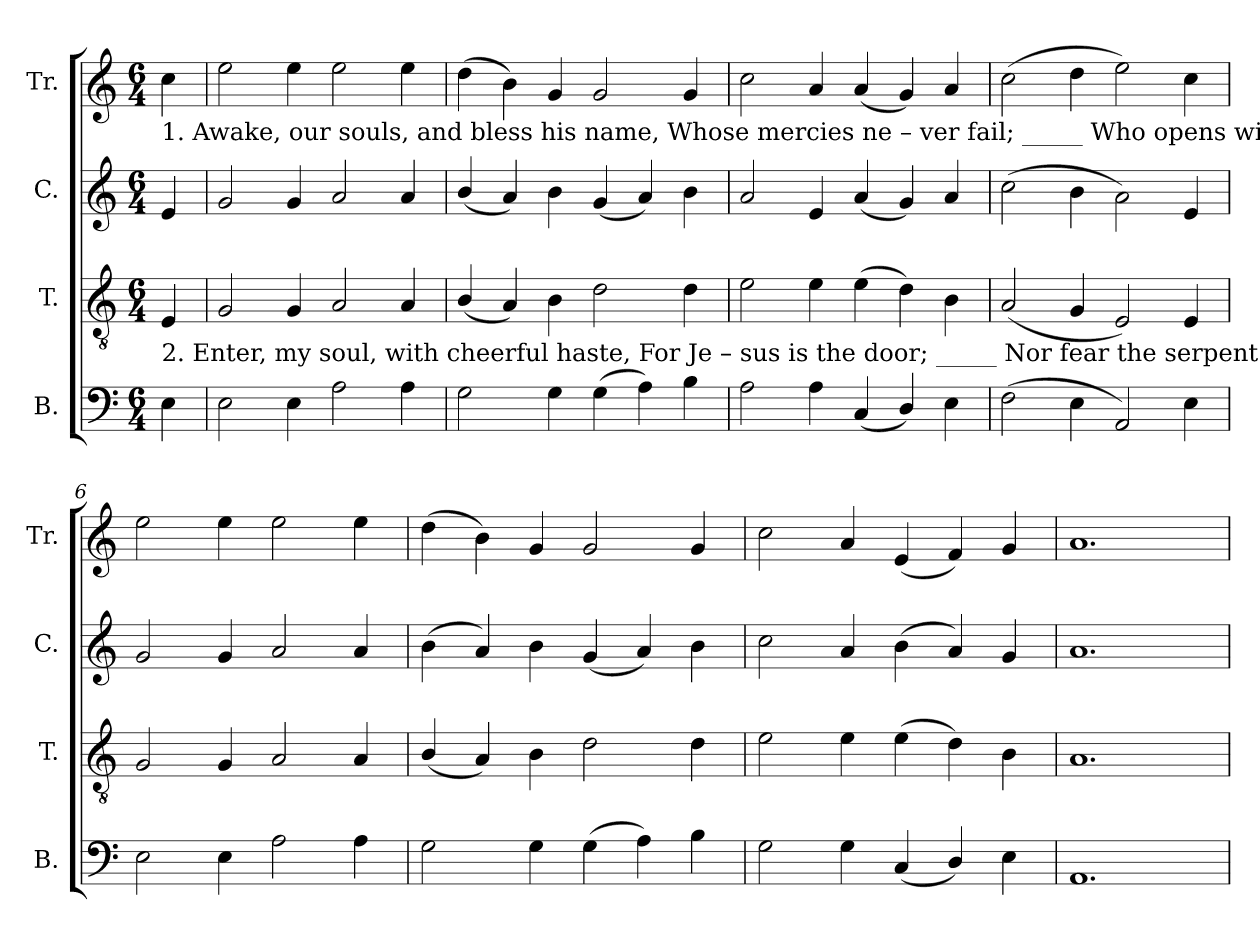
**kern	**kern	**kern	**kern
*part4	*part3	*part2	*part1
*staff4	*staff3	*staff2	*staff1
*I"B.	*I"T.	*I"C.	*I"Tr.
*I'B.	*I'T.	*I'C.	*I'Tr.
*clefF4	*clefGv2	*clefG2	*clefG2
*k[]	*k[]	*k[]	*k[]
*M6/4	*M6/4	*M6/4	*M6/4
*MM150	*MM150	*MM150	*MM150
=1	=1	=1	=1
!	!	!	!LO:TX:b:t=1. Awake, our souls, and bless his name,    Whose  mercies  ne – ver  fail; _____  Who  opens  wide  a   door    of  hope        In  A – chor's  gloo–my  vale.        Be  –  hold  the
!	!LO:TX:b:t=2. Enter, my soul, with cheerful haste,        For  Je  – sus  is        the   door; _____  Nor fear the serpent's  wi  –  ly  arts,       Nor  fear  the  li   –    on's   roar.        O      may   thy	!	!
4E!\	4E!/	4e!/	4cc!\
=2	=2	=2	=2
2E!\	2G!/	2g!/	2ee!\
4E!\	4G!/	4g!/	4ee!\
2A!\	2A!/	2a!/	2ee!\
4A!\	4A!/	4a!/	4ee!\
=3	=3	=3	=3
2G!\	(4B!/	(4b!/	(4dd!\
.	4A!/)	4a!/)	4b!\)
4G!\	4B!\	4b!\	4g!/
(4G!\	2d!\	(4g!/	2g!/
4A!\)	.	4a!/)	.
4B!\	4d!\	4b!\	4g!/
=4	=4	=4	=4
2A!\	2e!\	2a!/	2cc!\
4A!\	4e!\	4e!/	4a!/
(4C!/	(4e!\	(4a!/	(4a!/
4D!/)	4d!\)	4g!/)	4g!/)
4E!\	4B!\	4a!/	4a!/
=5	=5	=5	=5
(2F!\	(2A!/	(2cc!\	(2cc!\
4E!\	4G!/	4b!\	4dd!\
2AA!/)	2E!/)	2a!\)	2ee!\)
4E!\	4E!/	4e!/	4cc!\
=6	=6	=6	=6
2E!\	2G!/	2g!/	2ee!\
4E!\	4G!/	4g!/	4ee!\
2A!\	2A!/	2a!/	2ee!\
4A!\	4A!/	4a!/	4ee!\
=7	=7	=7	=7
2G!\	(4B!/	(4b!\	(4dd!\
.	4A!/)	4a!/)	4b!\)
4G!\	4B!\	4b!\	4g!/
(4G!\	2d!\	(4g!/	2g!/
4A!\)	.	4a!/)	.
4B!\	4d!\	4b!\	4g!/
=8	=8	=8	=8
2G!\	2e!\	2cc!\	2cc!\
4G!\	4e!\	4a!/	4a!/
(4C!/	(4e!\	(4b!\	(4e!/
4D!/)	4d!\)	4a!/)	4f!/)
4E!\	4B!\	4g!/	4g!/
=9	=9	=9	=9
1.AA!	1.A!	1.a!	1.a!
=	=	=	=
*-	*-	*-	*-
